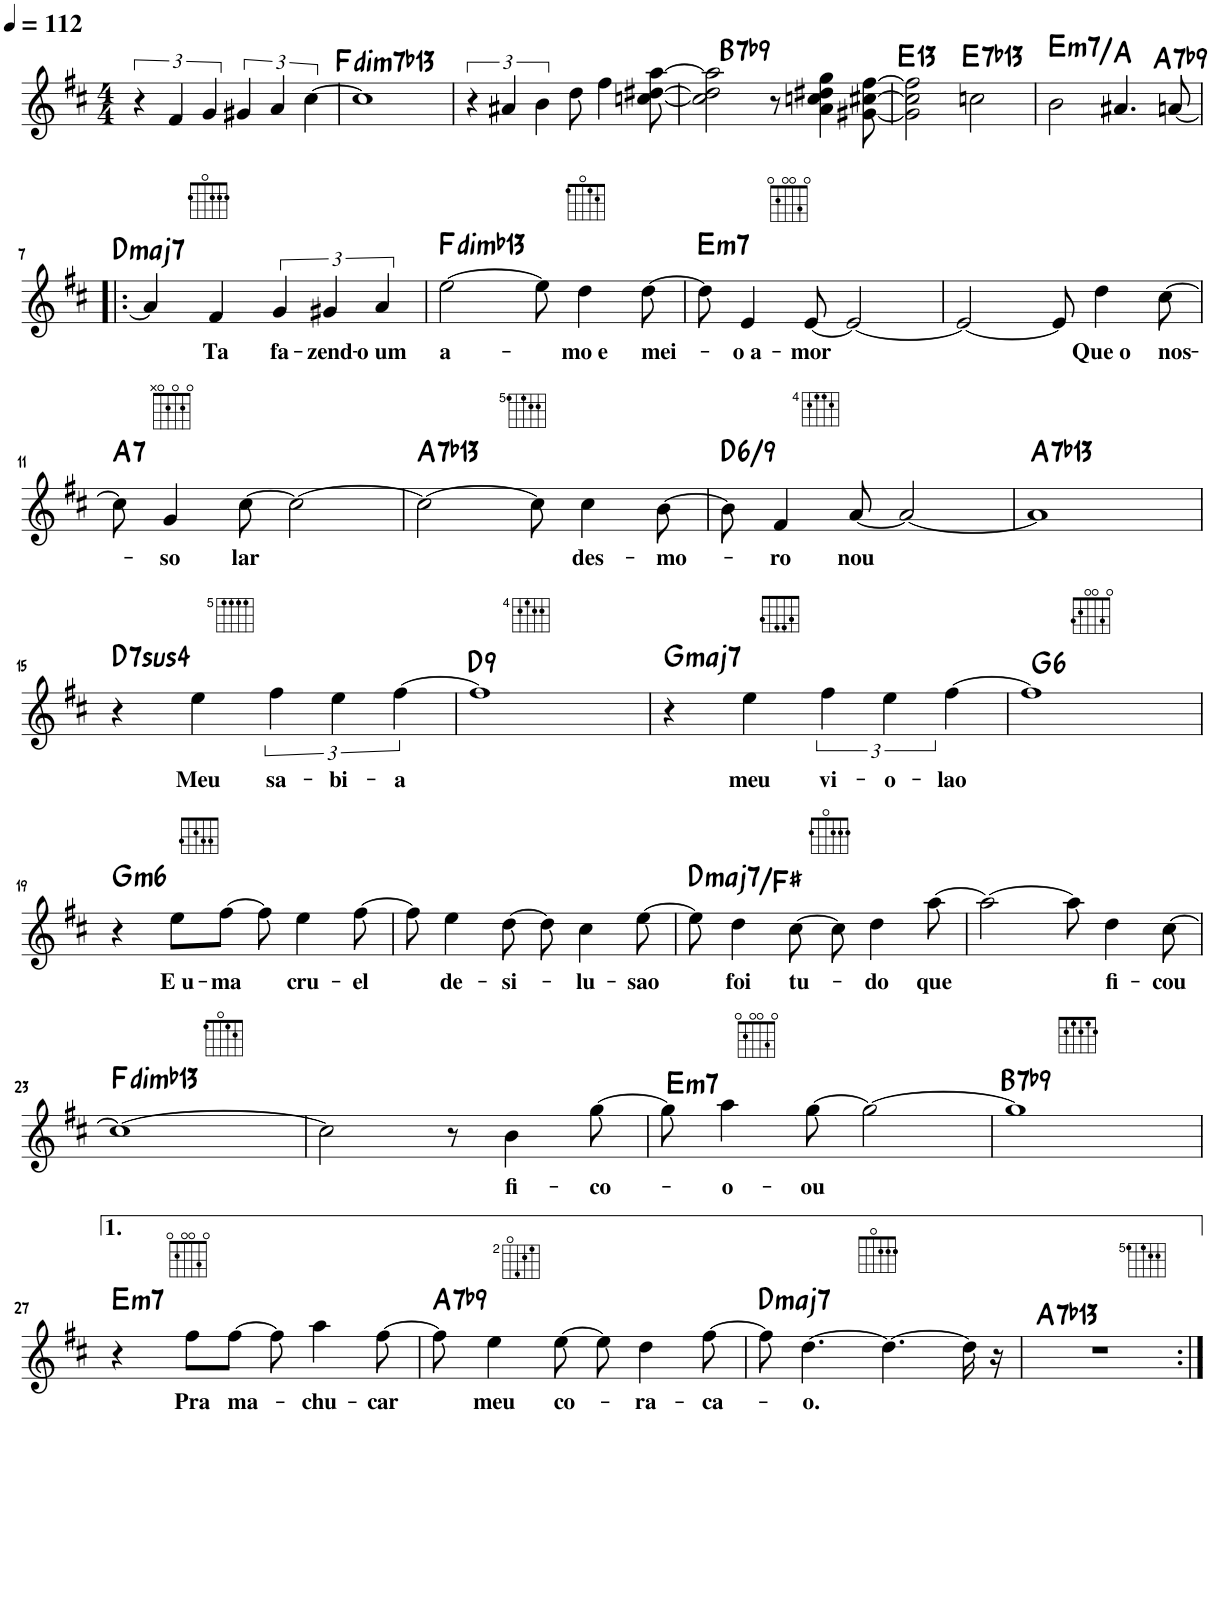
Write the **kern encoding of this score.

**kern	**text	**harte
*part1	*part1	*part1
*staff1	*staff1	*
*I"Piano	*	*
*I'Pno.	*	*
*clefG2	*	*
*k[f#c#]	*	*
*M4/4	*	*
*MM112	*	*
=1	=1	=1
6r	.	.
6f#/	.	.
6g/	.	.
6g#X/	.	.
6a/	.	.
[6cc#\	.	.
=2	=2	=2
!	!	!LO:H:kt=dim7
1cc#]	.	F:dim7(b13)
=3	=3	=3
6r	.	.
6a#X/	.	.
6b\	.	.
8dd\	.	.
4ff#\	.	.
[8ccn\ [8dd#X\ [8aa\	.	.
=4	=4	=4
!	!	!LO:H:kt=7
2cc\] 2dd#\] 2aa\]	.	B:7(b9)
8r	.	.
4a\ 4ccn\ 4dd#X\ 4gg\	.	.
[8g#X\ [8cc#X\ [8ff#\	.	.
=5	=5	=5
!	!	!LO:H:kt=13
2g#\] 2cc#\] 2ff#\]	.	E:9(11,13)
!	!	!LO:H:kt=7
2ccn\	.	E:7(b13)
=6	=6	=6
!	!	!LO:H:kt=m7
2b\	.	E:min7/4
4.a#X/	.	.
!	!	!LO:H:kt=7
[8an/	.	A:7(b9)
!!LO:LB:g=z
=7!|:	=7!|:	=7!|:
!	!	!LO:H:kt=maj7
4a/]	.	D:maj7
!	!LO:LY:b	!
4f#/	Ta	.
!	!LO:LY:b	!
6g/	fa-	.
!	!LO:LY:b	!
6g#X/	-zend-	.
!	!LO:LY:b	!
6a/	-o um	.
=8	=8	=8
!	!LO:LY:b	!LO:H:kt=dim
[2ee\	a-	F:dim(b13)
8ee\]	.	.
!	!LO:LY:b	!
4dd\	-mo e	.
!	!LO:LY:b	!
[8dd\	mei-	.
=9	=9	=9
!	!	!LO:H:kt=m7
8dd\]	.	E:min7
!	!LO:LY:b	!
4e/	-o a-	.
!	!LO:LY:b	!
[8e/	-mor	.
2e/_	.	.
=10	=10	=10
2e/_	.	.
8e/]	.	.
!	!LO:LY:b	!
4dd\	Que o	.
!	!LO:LY:b	!
[8cc#\	nos-	.
!!LO:LB:g=z
=11	=11	=11
!	!	!LO:H:kt=7
8cc#\]	.	A:7
!	!LO:LY:b	!
4g/	-so	.
!	!LO:LY:b	!
[8cc#\	lar	.
2cc#\_	.	.
=12	=12	=12
!	!	!LO:H:kt=7
2cc#\_	.	A:7(b13)
8cc#\]	.	.
!	!LO:LY:b	!
4cc#\	des-	.
!	!LO:LY:b	!
[8b\	-mo-	.
=13	=13	=13
!	!	!LO:H:kt=/6
8b\]	.	D:maj6(9)
!	!LO:LY:b	!
4f#/	-ro	.
!	!LO:LY:b	!
[8a/	nou	.
2a/_	.	.
=14	=14	=14
!	!	!LO:H:kt=7
1a]	.	A:7(b13)
!!LO:LB:g=z
=15	=15	=15
!	!	!LO:H:kt=74
4r	.	D:sus4(7)
!	!LO:LY:b	!
4ee\	Meu	.
!	!LO:LY:b	!
6ff#\	sa-	.
!	!LO:LY:b	!
6ee\	-bi-	.
!	!LO:LY:b	!
[6ff#\	-a	.
=16	=16	=16
!	!	!LO:H:kt=9
1ff#]	.	D:9
=17	=17	=17
!	!	!LO:H:kt=maj7
4r	.	G:maj7
!	!LO:LY:b	!
4ee\	meu	.
!	!LO:LY:b	!
6ff#\	vi-	.
!	!LO:LY:b	!
6ee\	-o-	.
!	!LO:LY:b	!
[6ff#\	-lao	.
=18	=18	=18
!	!	!LO:H:kt=6
1ff#]	.	G:maj6
!!LO:LB:g=z
=19	=19	=19
!	!	!LO:H:kt=m6
4r	.	G:min6
!	!LO:LY:b	!
8ee\L	E u-	.
!	!LO:LY:b	!
[8ff#\J	-ma	.
8ff#\]	.	.
!	!LO:LY:b	!
4ee\	cru-	.
!	!LO:LY:b	!
[8ff#\	-el	.
=20	=20	=20
8ff#\]	.	.
!	!LO:LY:b	!
4ee\	de-	.
!	!LO:LY:b	!
[8dd\	-si-	.
8dd\]	.	.
!	!LO:LY:b	!
4cc#\	-lu-	.
!	!LO:LY:b	!
[8ee\	-sao	.
=21	=21	=21
!	!	!LO:H:kt=maj7
8ee\]	.	D:maj7/3
!	!LO:LY:b	!
4dd\	foi	.
!	!LO:LY:b	!
[8cc#\	tu-	.
8cc#\]	.	.
!	!LO:LY:b	!
4dd\	-do	.
!	!LO:LY:b	!
[8aa\	que	.
=22	=22	=22
2aa\_	.	.
8aa\]	.	.
!	!LO:LY:b	!
4dd\	fi-	.
!	!LO:LY:b	!
[8cc#\	-cou	.
!!LO:LB:g=z
=23	=23	=23
!	!	!LO:H:kt=dim
1cc#_	.	F:dim(b13)
=24	=24	=24
2cc#\]	.	.
8r	.	.
!	!LO:LY:b	!
4b\	fi-	.
!	!LO:LY:b	!
[8gg\	-co-	.
=25	=25	=25
!	!	!LO:H:kt=m7
8gg\]	.	E:min7
!	!LO:LY:b	!
4aa\	-o-	.
!	!LO:LY:b	!
[8gg\	-ou	.
2gg\_	.	.
=26	=26	=26
!	!	!LO:H:kt=7
1gg]	.	B:7(b9)
!!LO:LB:g=z
=27	=27	=27
!	!	!LO:H:kt=m7
4r	.	E:min7
!	!LO:LY:b	!
8ff#\L	Pra	.
!	!LO:LY:b	!
[8ff#\J	ma-	.
8ff#\]	.	.
!	!LO:LY:b	!
4aa\	-chu-	.
!	!LO:LY:b	!
[8ff#\	-car	.
=28	=28	=28
!	!	!LO:H:kt=7
8ff#\]	.	A:7(b9)
!	!LO:LY:b	!
4ee\	meu	.
!	!LO:LY:b	!
[8ee\	co-	.
8ee\]	.	.
!	!LO:LY:b	!
4dd\	-ra-	.
!	!LO:LY:b	!
[8ff#\	-ca-	.
=29	=29	=29
!	!	!LO:H:kt=maj7
8ff#\]	.	D:maj7
!	!LO:LY:b	!
[4.dd\	-o.	.
4.dd\_	.	.
16dd\]	.	.
16r	.	.
=30	=30	=30
!	!	!LO:H:kt=7
1r	.	A:7(b13)
=:|!	=:|!	=:|!
*-	*-	*-
